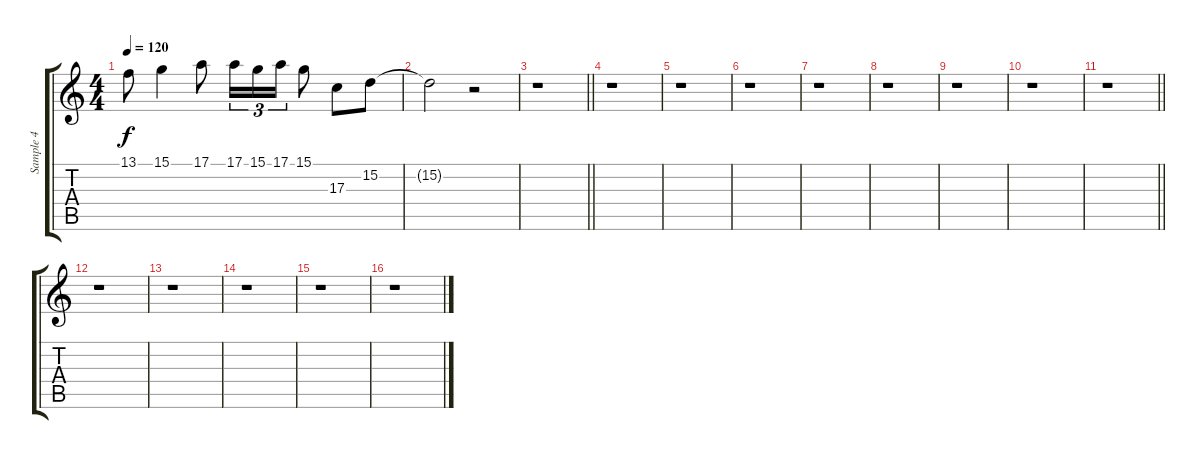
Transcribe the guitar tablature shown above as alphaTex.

\track ("Sample 4" "Sample 4") {instrument lead1square}
\staff {score tabs}
\tuning (E4 B3 G3 D3 A2 E2) {hide}
\ts (4 4)
\tempo 120
\clef g2
\ks c
13.1.8{dy f} 15.1.4 17.1.8 17.1.16{tu (3 2)} 15.1.16{tu (3 2)} 17.1.16{tu (3 2)} 15.1.8 17.3.8 15.2.8 |
15.2{t}.2 r.2 |
\barLineRight lightlight
r.1 |
\section ("" " ")
r.1 |
r.1 |
r.1 |
r.1 |
r.1 |
r.1 |
r.1 |
\barLineRight lightlight
r.1 |
\section ("" " ")
r.1 |
r.1 |
r.1 |
r.1 |
r.1
